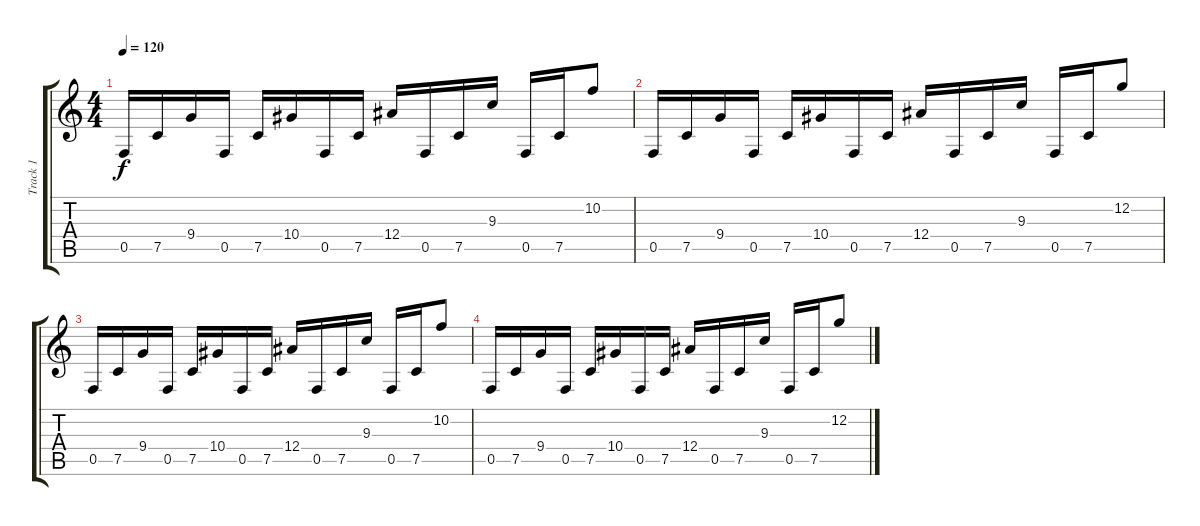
\track ("Track 1" "Track 1") {instrument distortionguitar}
\staff {score tabs}
\tuning (C4 G3 Eb3 Bb2 F2 C2) {hide}
\ts (4 4)
\tempo 120
\clef g2
\ks c
0.5.16{dy f} 7.5.16 9.4.16 0.5.16 7.5.16 10.4.16 0.5.16 7.5.16 12.4.16 0.5.16 7.5.16 9.3.16 0.5.16 7.5.16 10.2.8 |
0.5.16 7.5.16 9.4.16 0.5.16 7.5.16 10.4.16 0.5.16 7.5.16 12.4.16 0.5.16 7.5.16 9.3.16 0.5.16 7.5.16 12.2.8 |
0.5.16 7.5.16 9.4.16 0.5.16 7.5.16 10.4.16 0.5.16 7.5.16 12.4.16 0.5.16 7.5.16 9.3.16 0.5.16 7.5.16 10.2.8 |
0.5.16 7.5.16 9.4.16 0.5.16 7.5.16 10.4.16 0.5.16 7.5.16 12.4.16 0.5.16 7.5.16 9.3.16 0.5.16 7.5.16 12.2.8
